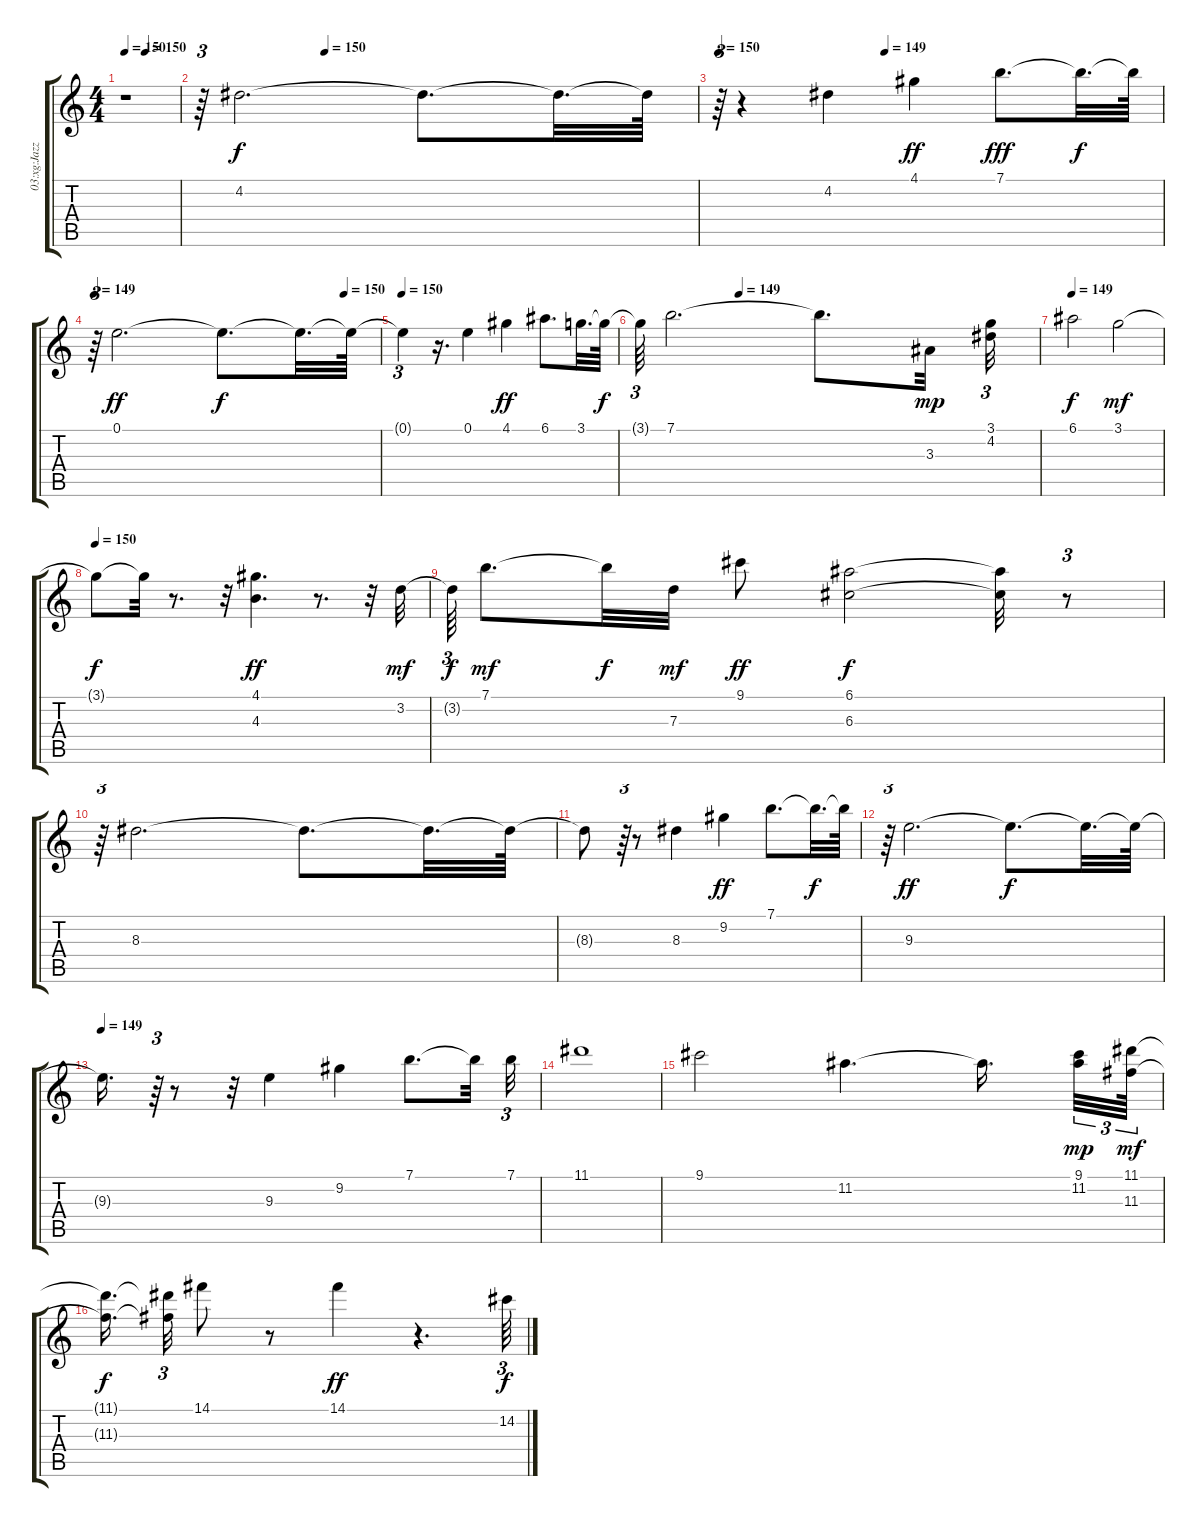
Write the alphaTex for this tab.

\track ("03:xg:Jazz Guitar" "03:xg:Jazz") {instrument electricguitarjazz}
\staff {score tabs}
\tuning (E4 B3 G3 D3 A2 E2) {hide}
\ts (4 4)
\tempo 150
\tempo (150 0.375)
\clef g2
\ks c
r.1{dy f} |
\tempo (150 0.25)
r.64{tu (3 2)} 4.2.2{d} 4.2{t}.8{d} 4.2{t}.32{d} 4.2{t}.64 |
\tempo 150
\tempo (149 0.375)
r.64{tu (3 2)} r.4 4.2.4 4.1.4{dy ff} 7.1.8{d dy fff} 7.1{t}.32{d dy f} 7.1{t}.64 |
\tempo 149
\tempo (150 0.875)
r.64{tu (3 2)} 0.1.2{d dy ff} 0.1{t}.8{d dy f} 0.1{t}.32{d} 0.1{t}.64 |
\tempo 150
0.1{t}.4{tu (3 2)} r.16{d} 0.1.4 4.1.4{dy ff} 6.1.8{d} 3.1.32{d} 3.1{t}.64{dy f} |
\tempo (149 0.25)
3.1{t}.64{tu (3 2)} 7.1.2{d} 7.1{t}.8{d} 3.3.32{dy mp} (3.1 4.2).32{tu (3 2)} |
\tempo 149
6.1.2{dy f} 3.1.2{dy mf} |
\tempo 150
3.1{t}.8{dy f} 3.1{t}.32 r.8{d} r.32 (4.1 4.3).4{d dy ff} r.8{d} r.32 3.2.32{dy mf} |
3.2{t}.64{tu (3 2) dy f} 7.1.8{d dy mf} 7.1{t}.32{dy f} 7.3.32{dy mf} 9.1.8{dy ff} (6.1 6.3).2{dy f} (6.1{t} 6.3{t}).32 r.8{tu (3 2)} |
r.64{tu (3 2)} 8.3.2{d} 8.3{t}.8{d} 8.3{t}.32{d} 8.3{t}.64 |
8.3{t}.8 r.64{tu (3 2)} r.8 8.3.4 9.2.4{dy ff} 7.1.8{d} 7.1{t}.32{d dy f} 7.1{t}.64 |
r.64{tu (3 2)} 9.3.2{d dy ff} 9.3{t}.8{d dy f} 9.3{t}.32{d} 9.3{t}.64 |
\tempo 149
9.3{t}.16{d} r.64{tu (3 2)} r.8 r.32 9.3.4 9.2.4 7.1.8{d} 7.1{t}.32 7.1.32{tu (3 2)} |
11.1.1 |
9.1.2 11.2.4{d} 11.2{t}.16{d beam splitsecondary} (9.1 11.2).32{tu (3 2) dy mp} (11.1 11.3).64{tu (3 2) dy mf} |
(11.1{t} 11.3{t}).16{d dy f beam splitsecondary} (11.1{t} 11.3{t}).32{tu (3 2)} 14.1.8 r.8 14.1.4{dy ff} r.4{d} 14.2.64{tu (3 2) dy f}
